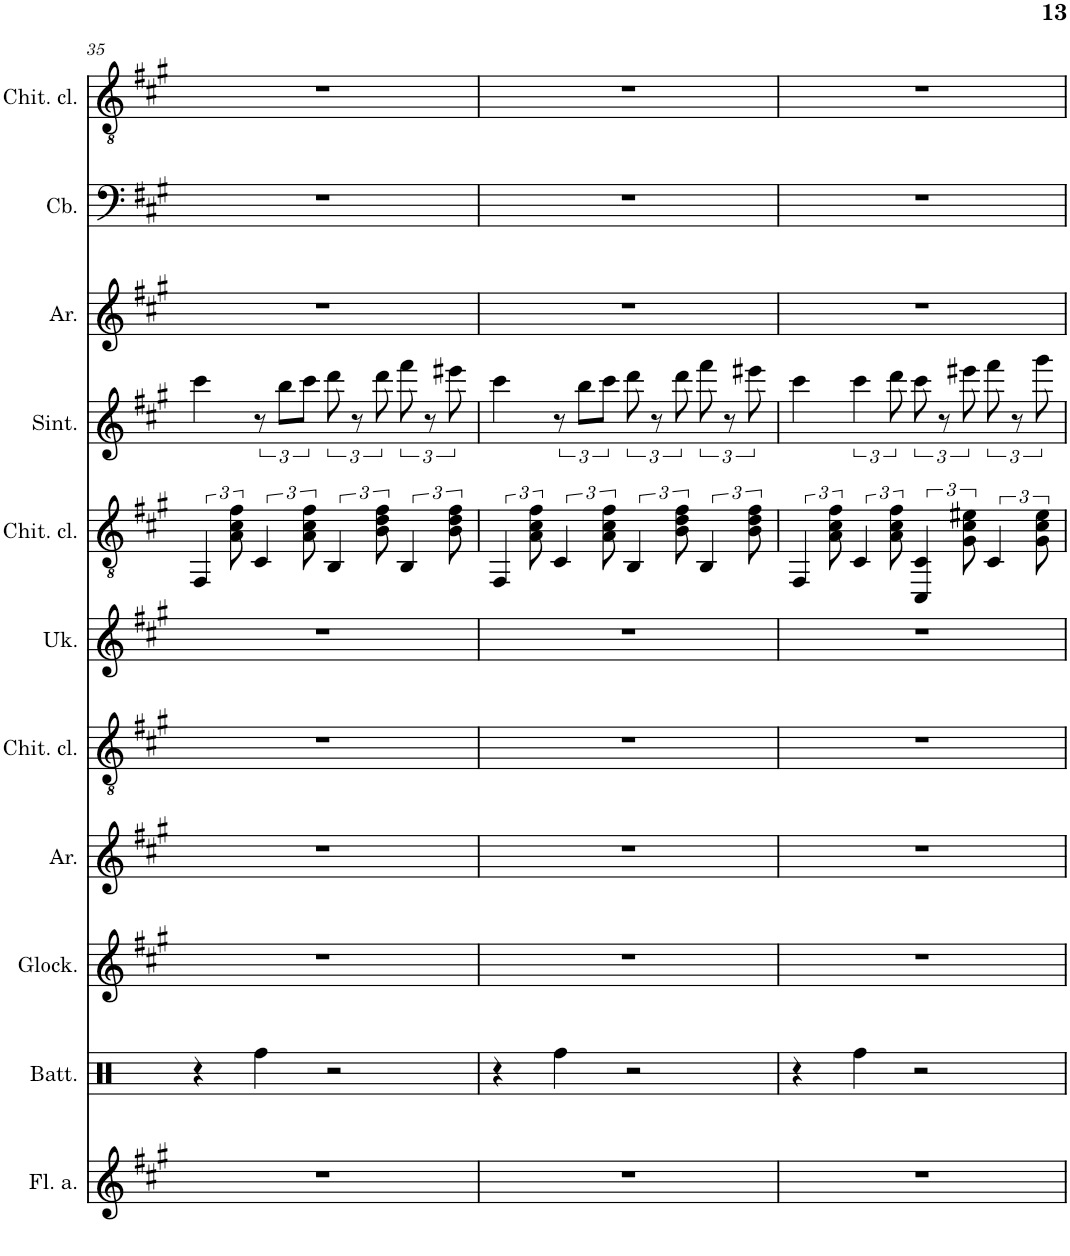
**kern	**kern	**kern	**kern	**kern	**kern	**kern	**kern	**kern	**kern	**kern
*part11	*part10	*part9	*part8	*part7	*part6	*part5	*part4	*part3	*part2	*part1
*staff11	*staff10	*staff9	*staff8	*staff7	*staff6	*staff5	*staff4	*staff3	*staff2	*staff1
*I"Flauto contralto in Sol	*I"Batteria	*I"Glockenspiel	*I"Archi	*I"Chitarra acustica	*I"Ukulele	*I"Chitarra 7-corde	*I"Sintetizzatore Sine	*I"Archi	*I"Contrabbasso	*I"Chitarra classica, Simmo 'e Napule paisa'
*I'Fl. a.	*I'Batt.	*I'Glock.	*I'Ar.	*	*I'Uk.	*	*I'Sint.	*I'Ar.	*I'Cb.	*I'Chit. cl.
!!LO:PB:g=z
*clefG2	*clefX	*clefG2	*clefG2	*clefGv2	*clefG2	*clefGv2	*clefG2	*clefF4	*clefF4	*clefGv2
*Trd3c5	*	*Trd-14c-24	*	*	*	*	*	*	*Trd7c12	*
*k[f#c#g#]	*k[]	*k[f#c#g#]	*k[f#c#g#]	*k[f#c#g#]	*k[f#c#g#]	*k[f#c#g#]	*k[f#c#g#]	*k[f#c#g#]	*k[f#c#g#]	*k[f#c#g#]
*M4/4	*M4/4	*M4/4	*M4/4	*M4/4	*M4/4	*M4/4	*M4/4	*M4/4	*M4/4	*M4/4
=35	=35	=35	=35	=35	=35	=35	=35	=35	=35	=35
1r	4r	1r	1r	1r	1r	6FF#/	4ccc#\	1r	1r	1r
.	.	.	.	.	.	12A\ 12c#\ 12f#\	.	.	.	.
.	4Rff\	.	.	.	.	6C#/	12r	.	.	.
.	.	.	.	.	.	.	12bb\L	.	.	.
.	.	.	.	.	.	12A\ 12c#\ 12f#\	12ccc#\J	.	.	.
.	2r	.	.	.	.	6BB/	12ddd\	.	.	.
.	.	.	.	.	.	.	12r	.	.	.
.	.	.	.	.	.	12B\ 12d\ 12f#\	12ddd\	.	.	.
.	.	.	.	.	.	6BB/	12fff#\	.	.	.
.	.	.	.	.	.	.	12r	.	.	.
.	.	.	.	.	.	12B\ 12d\ 12f#\	12eee#X\	.	.	.
=36	=36	=36	=36	=36	=36	=36	=36	=36	=36	=36
1r	4r	1r	1r	1r	1r	6FF#/	4ccc#\	1r	1r	1r
.	.	.	.	.	.	12A\ 12c#\ 12f#\	.	.	.	.
.	4Rff\	.	.	.	.	6C#/	12r	.	.	.
.	.	.	.	.	.	.	12bb\L	.	.	.
.	.	.	.	.	.	12A\ 12c#\ 12f#\	12ccc#\J	.	.	.
.	2r	.	.	.	.	6BB/	12ddd\	.	.	.
.	.	.	.	.	.	.	12r	.	.	.
.	.	.	.	.	.	12B\ 12d\ 12f#\	12ddd\	.	.	.
.	.	.	.	.	.	6BB/	12fff#\	.	.	.
.	.	.	.	.	.	.	12r	.	.	.
.	.	.	.	.	.	12B\ 12d\ 12f#\	12eee#X\	.	.	.
=37	=37	=37	=37	=37	=37	=37	=37	=37	=37	=37
1r	4r	1r	1r	1r	1r	6FF#/	4ccc#\	1r	1r	1r
.	.	.	.	.	.	12A\ 12c#\ 12f#\	.	.	.	.
.	4Rff\	.	.	.	.	6C#/	6ccc#\	.	.	.
.	.	.	.	.	.	12A\ 12c#\ 12f#\	12ddd\	.	.	.
.	2r	.	.	.	.	6CC#/ 6C#/	12ccc#\	.	.	.
.	.	.	.	.	.	.	12r	.	.	.
.	.	.	.	.	.	12G#\ 12c#\ 12e#X\	12eee#X\	.	.	.
.	.	.	.	.	.	6C#/	12fff#\	.	.	.
.	.	.	.	.	.	.	12r	.	.	.
.	.	.	.	.	.	12G#\ 12c#\ 12e#\	12ggg#\	.	.	.
=	=	=	=	=	=	=	=	=	=	=
*-	*-	*-	*-	*-	*-	*-	*-	*-	*-	*-
